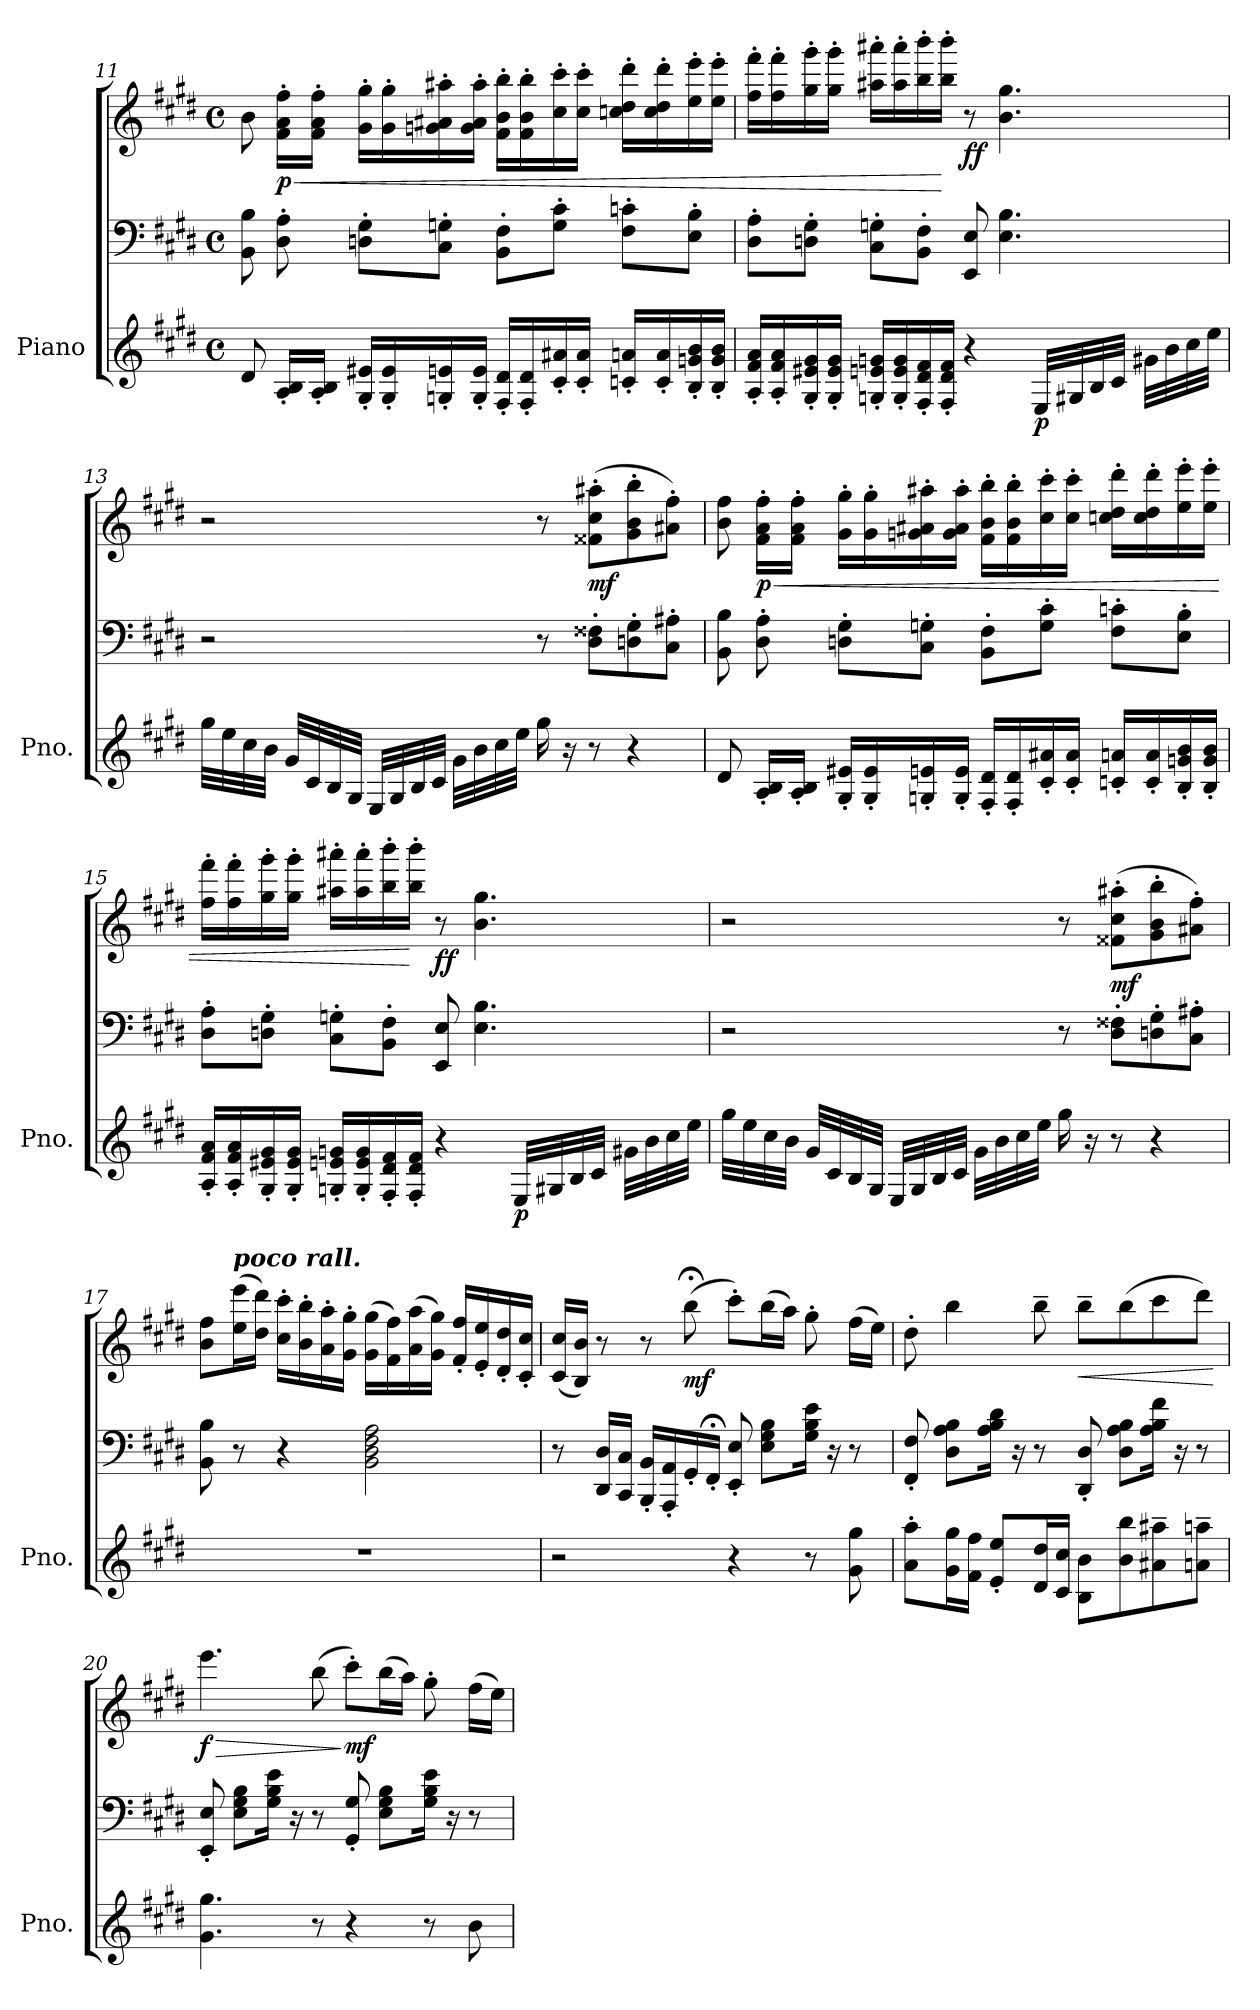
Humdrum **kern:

**kern	**kern	**kern	**dynam
*part1	*part1	*part1	*part1
*staff3	*staff2	*staff1	*staff1/2/3
*I"Piano	*	*	*
*I'Pno.	*	*	*
!!LO:LB:g=z
*clefG2	*clefF4	*clefG2	*
*k[f#c#g#d#]	*k[f#c#g#d#]	*k[f#c#g#d#]	*
*M4/4	*M4/4	*M4/4	*
*met(c)	*met(c)	*met(c)	*
*MM65	*MM65	*MM65	*
=11	=11	=11	=11
8d#/	8BB\ 8B\	8b\	.
*	*	*MM80	*
!	!	!	!LO:HP:b
!	!	!	!LO:DY:n=1:b
16A/' 16B/'LL	8D#\' 8A\'	16f#\' 16a\' 16ff#\'LL	< p
16A/' 16B/'JJ	.	16f#\' 16a\' 16ff#\'JJ	.
16G#/' 16e#X/'LL	8Dn\' 8G#\'L	16g#\' 16gg#\'LL	.
16G#/' 16e#/'	.	16g#\' 16gg#\'	.
16Gn/' 16en/'	8C#\' 8Gn\'J	16gn\' 16a#X\' 16aa#X\'	.
16G/' 16e/'JJ	.	16g\' 16a#\' 16aa#\'JJ	.
16F#/' 16d#/'LL	8BB\' 8F#\'L	16f#\' 16b\' 16bb\'LL	.
16F#/' 16d#/'	.	16f#\' 16b\' 16bb\'	.
16c#/' 16a#X/'	8G\' 8c#\'J	16cc#\' 16ccc#\'	.
16c#/' 16a#/'JJ	.	16cc#\' 16ccc#\'JJ	.
16cn/' 16an/'LL	8F#\' 8cn\'L	16ccn\' 16dd#\' 16ddd#\'LL	.
16c/' 16a/'	.	16cc\' 16dd#\' 16ddd#\'	.
16B/' 16gn/' 16b/'	8E\' 8B\'J	16ee\' 16eee\'	.
16B/' 16g/' 16b/'JJ	.	16ee\' 16eee\'JJ	.
=12	=12	=12	=12
16A/' 16f#/' 16a/'LL	8D#\' 8A\'L	16ff#\' 16fff#\'LL	.
16A/' 16f#/' 16a/'	.	16ff#\' 16fff#\'	.
16G#/' 16e#X/' 16g#/'	8Dn\' 8G#\'J	16gg#\' 16ggg#\'	.
16G#/' 16e#/' 16g#/'JJ	.	16gg#\' 16ggg#\'JJ	.
16Gn/' 16en/' 16gn/'LL	8C#\' 8Gn\'L	16aa#X\' 16aaa#X\'LL	.
16G/' 16e/' 16g/'	.	16aa#\' 16aaa#\'	.
16F#/' 16d#/' 16f#/'	8BB\' 8F#\'J	16bb\' 16bbb\'	.
16F#/' 16d#/' 16f#/'JJ	.	16bb\' 16bbb\'JJ	[
!	!	!	!LO:DY:b
4r	8EE/ 8E/	8r	ff
.	4.E\ 4.B\	4.b\ 4.gg#\	.
!	!	!	!LO:DY:b=3
32E/LLL	.	.	p
32G#X/	.	.	.
32B/	.	.	.
32c#/JJJ	.	.	.
32g#X\LLL	.	.	.
32b\	.	.	.
32cc#\	.	.	.
32ee\JJJ	.	.	.
!!LO:LB:g=z
=13	=13	=13	=13
32gg#\LLL	2r	2r	.
32ee\	.	.	.
32cc#\	.	.	.
32b\JJJ	.	.	.
32g#/LLL	.	.	.
32c#/	.	.	.
32B/	.	.	.
32G#/JJJ	.	.	.
32E/LLL	.	.	.
32G#/	.	.	.
32B/	.	.	.
32c#/JJJ	.	.	.
32g#\LLL	.	.	.
32b\	.	.	.
32cc#\	.	.	.
32ee\JJJ	.	.	.
16gg#\	8r	8r	.
16r	.	.	.
!	!	!	!LO:DY:b
8r	8D#\' 8F##X\'L	(>8f##X\' 8cc#\' 8aa#X\'L	mf
4r	8Dn\' 8G#\'	8g#\' 8b\' 8bb\'	.
.	8C#\' 8A#X\'J	8a#X\' 8ff#\'J)	.
=14	=14	=14	=14
8d#/	8BB\ 8B\	8b\ 8ff#\	.
!	!	!	!LO:HP:b
!	!	!	!LO:DY:n=1:b
16A/' 16B/'LL	8D#\' 8A\'	16f#\' 16a\' 16ff#\'LL	< p
16A/' 16B/'JJ	.	16f#\' 16a\' 16ff#\'JJ	.
16G#/' 16e#X/'LL	8Dn\' 8G#\'L	16g#\' 16gg#\'LL	.
16G#/' 16e#/'	.	16g#\' 16gg#\'	.
16Gn/' 16en/'	8C#\' 8Gn\'J	16gn\' 16a#X\' 16aa#X\'	.
16G/' 16e/'JJ	.	16g\' 16a#\' 16aa#\'JJ	.
16F#/' 16d#/'LL	8BB\' 8F#\'L	16f#\' 16b\' 16bb\'LL	.
16F#/' 16d#/'	.	16f#\' 16b\' 16bb\'	.
16c#/' 16a#X/'	8G\' 8c#\'J	16cc#\' 16ccc#\'	.
16c#/' 16a#/'JJ	.	16cc#\' 16ccc#\'JJ	.
16cn/' 16an/'LL	8F#\' 8cn\'L	16ccn\' 16dd#\' 16ddd#\'LL	.
16c/' 16a/'	.	16cc\' 16dd#\' 16ddd#\'	.
16B/' 16gn/' 16b/'	8E\' 8B\'J	16ee\' 16eee\'	.
16B/' 16g/' 16b/'JJ	.	16ee\' 16eee\'JJ	.
!!LO:PB:g=z
=15	=15	=15	=15
16A/' 16f#/' 16a/'LL	8D#\' 8A\'L	16ff#\' 16fff#\'LL	.
16A/' 16f#/' 16a/'	.	16ff#\' 16fff#\'	.
16G#/' 16e#X/' 16g#/'	8Dn\' 8G#\'J	16gg#\' 16ggg#\'	.
16G#/' 16e#/' 16g#/'JJ	.	16gg#\' 16ggg#\'JJ	.
16Gn/' 16en/' 16gn/'LL	8C#\' 8Gn\'L	16aa#X\' 16aaa#X\'LL	.
16G/' 16e/' 16g/'	.	16aa#\' 16aaa#\'	.
16F#/' 16d#/' 16f#/'	8BB\' 8F#\'J	16bb\' 16bbb\'	.
16F#/' 16d#/' 16f#/'JJ	.	16bb\' 16bbb\'JJ	[
!	!	!	!LO:DY:b
4r	8EE/ 8E/	8r	ff
.	4.E\ 4.B\	4.b\ 4.gg#\	.
!	!	!	!LO:DY:b=3
32E/LLL	.	.	p
32G#X/	.	.	.
32B/	.	.	.
32c#/JJJ	.	.	.
32g#X\LLL	.	.	.
32b\	.	.	.
32cc#\	.	.	.
32ee\JJJ	.	.	.
=16	=16	=16	=16
32gg#\LLL	2r	2r	.
32ee\	.	.	.
32cc#\	.	.	.
32b\JJJ	.	.	.
32g#/LLL	.	.	.
32c#/	.	.	.
32B/	.	.	.
32G#/JJJ	.	.	.
32E/LLL	.	.	.
32G#/	.	.	.
32B/	.	.	.
32c#/JJJ	.	.	.
32g#\LLL	.	.	.
32b\	.	.	.
32cc#\	.	.	.
32ee\JJJ	.	.	.
16gg#\	8r	8r	.
16r	.	.	.
!	!	!	!LO:DY:b
8r	8D#\' 8F##X\'L	(>8f##X\' 8cc#\' 8aa#X\'L	mf
4r	8Dn\' 8G#\'	8g#\' 8b\' 8bb\'	.
.	8C#\' 8A#X\'J	8a#X\' 8ff#\'J)	.
!!LO:LB:g=z
=17	=17	=17	=17
1r	8BB\ 8B\	8b\ 8ff#\L	.
*	*	*MM78	*
!	!	!LO:TX:a:Bi:t=poco rall.	!
.	8r	(>16ee\ 16eee\L	.
.	.	16dd#\ 16ddd#\JJ)	.
*	*	*MM76	*
.	4r	16cc#\' 16ccc#\'LL	.
.	.	16b\' 16bb\'	.
*	*	*MM74	*
.	.	16a\' 16aa\'	.
.	.	16g#\' 16gg#\'JJ	.
*	*	*MM72	*
.	2BB\ 2D#\ 2F#\ 2A\	(>16g#\ 16gg#\LL	.
.	.	16f#\ 16ff#\)	.
*	*	*MM70	*
.	.	(>16a\ 16aa\	.
.	.	16g#\ 16gg#\JJ)	.
*	*	*MM68	*
.	.	16f#/' 16ff#/'LL	.
.	.	16e/' 16ee/'	.
*	*	*MM66	*
.	.	16d#/' 16dd#/'	.
.	.	16c#/' 16cc#/'JJ	.
=18	=18	=18	=18
*	*	*MM64	*
2r	8r	(<16c#/ 16cc#/LL	.
.	.	16B/ 16b/JJ)	.
*	*	*MM61	*
.	16DD#/ 16D#/LL	8r	.
.	16CC#/ 16C#/JJ	.	.
*	*	*MM58	*
.	16BBB/' 16BB/'LL	8r	.
.	16AAA/' 16AA/'	.	.
*	*	*MM56	*
!	!	!	!LO:DY:b
.	16GG#'/	(>8bb;<\	mf
.	16FF#;<'/JJ	.	.
*	*	*MM54	*
4r	8EE/' 8E/'	8ccc#'\L)	.
.	8E\ 8G#\ 8B\L	(>16bb\L	.
.	.	16aa\JJ)	.
8r	16G#\ 16B\ 16e\Jk	8gg#'\	.
.	16r	.	.
8g#\ 8gg#\	8r	(>16ff#\LL	.
.	.	16ee\JJ)	.
=19	=19	=19	=19
8a\' 8aa\'L	8FF#/' 8F#/'	8dd#'\	.
16g#\ 16gg#\L	8D#\ 8A\ 8B\L	4bb\	.
16f#\ 16ff#\JJ	.	.	.
8e/' 8ee/'L	16A\ 16B\ 16d#\Jk	.	.
.	16r	.	.
16d#/ 16dd#/L	8r	8bb~\	.
16c#/ 16cc#/JJ	.	.	.
!	!	!	!LO:HP:b
8B\ 8b\L	8DD#/' 8D#/'	8bb~\L	<
8b\ 8bb\	8D#\ 8A\ 8B\L	(>8bb\	.
8a#X\~ 8aa#X\~	16A\ 16B\ 16f#\Jk	8ccc#\	.
.	16r	.	.
8an\~ 8aan\~J	8r	8ddd#\J)	.
.	.	.	[
!!LO:LB:g=z
=20	=20	=20	=20
!	!	!	!LO:HP:b
!	!	!	!LO:DY:n=1:b
4.g#\ 4.gg#\	8EE/' 8E/'	4.eee\	> f
.	8E\ 8G#\ 8B\L	.	.
.	16G#\ 16B\ 16e\Jk	.	.
.	16r	.	.
8r	8r	(>8bb\	.
!	!	!	!LO:DY:n=2:b
4r	8GG#/' 8G#/'	8ccc#'\L)	] mf
.	8E\ 8G#\ 8B\L	(>16bb\L	.
.	.	16aa\JJ)	.
8r	16G#\ 16B\ 16e\Jk	8gg#'\	.
.	16r	.	.
8b\	8r	(>16ff#\LL	.
.	.	16ee\JJ)	.
=	=	=	=
*-	*-	*-	*-
